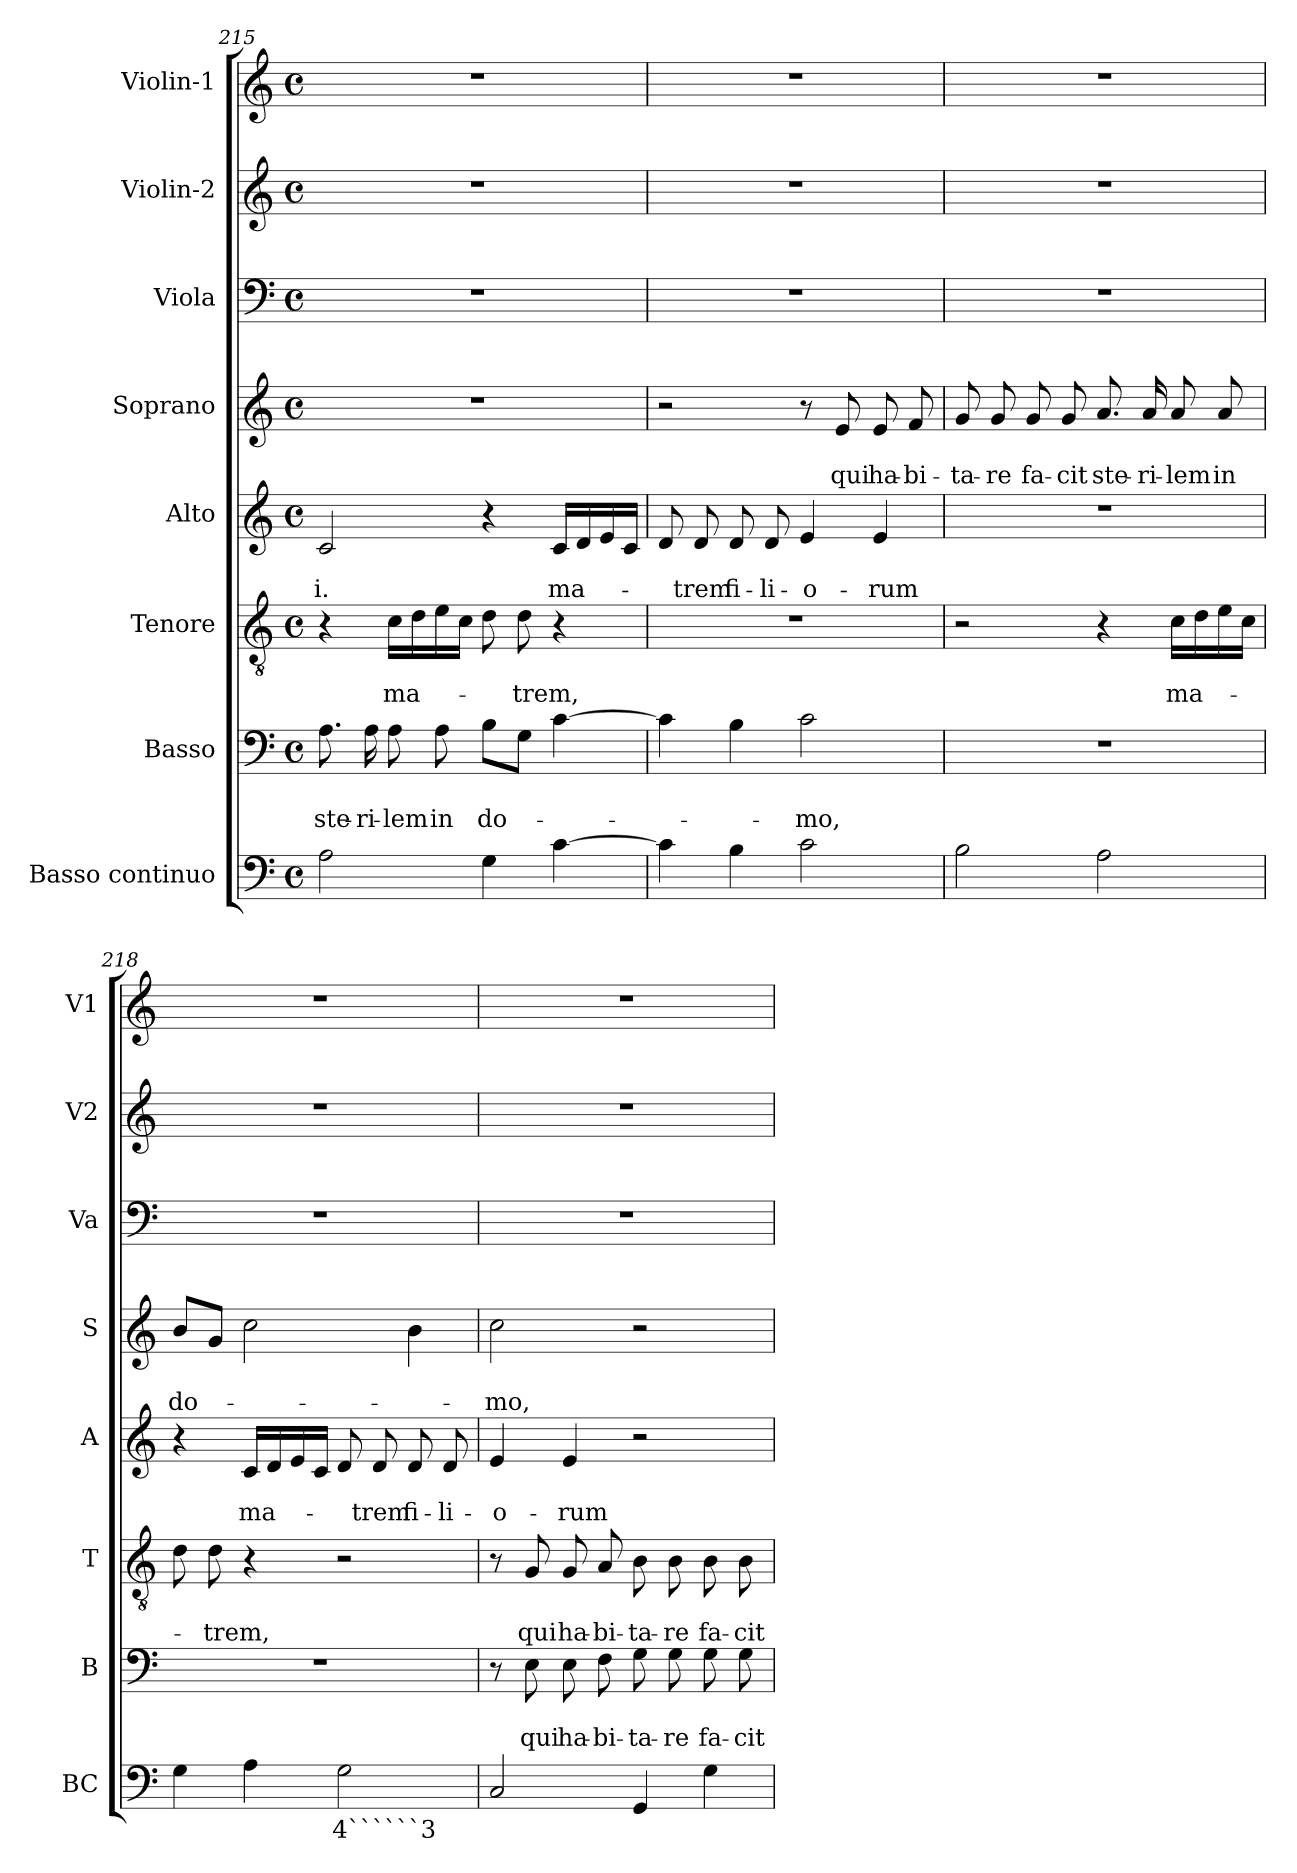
**kern	**text	**kern	**text	**text	**kern	**text	**text	**kern	**text	**text	**kern	**text	**text	**kern	**kern	**kern
*part8	*part8	*part7	*part7	*part7	*part6	*part6	*part6	*part5	*part5	*part5	*part4	*part4	*part4	*part3	*part2	*part1
*staff8	*staff8	*staff7	*staff7	*staff7	*staff6	*staff6	*staff6	*staff5	*staff5	*staff5	*staff4	*staff4	*staff4	*staff3	*staff2	*staff1
*I"Basso continuo	*	*I"Basso	*	*	*I"Tenore	*	*	*I"Alto	*	*	*I"Soprano	*	*	*I"Viola	*I"Violin-2	*I"Violin-1
*I'BC	*	*I'B	*	*	*I'T	*	*	*I'A	*	*	*I'S	*	*	*I'Va	*I'V2	*I'V1
*clefF4	*	*clefF4	*	*	*clefGv2	*	*	*clefG2	*	*	*clefG2	*	*	*clefF4	*clefG2	*clefG2
*k[]	*	*k[]	*	*	*k[]	*	*	*k[]	*	*	*k[]	*	*	*k[]	*k[]	*k[]
*C:	*	*C:	*	*	*C:	*	*	*C:	*	*	*C:	*	*	*C:	*C:	*C:
*M4/4	*	*M4/4	*	*	*M4/4	*	*	*M4/4	*	*	*M4/4	*	*	*M4/4	*M4/4	*M4/4
*met(c)	*	*met(c)	*	*	*met(c)	*	*	*met(c)	*	*	*met(c)	*	*	*met(c)	*met(c)	*met(c)
=215	=215	=215	=215	=215	=215	=215	=215	=215	=215	=215	=215	=215	=215	=215	=215	=215
!	!	!	!	!LO:LY:b	!	!	!	!	!	!LO:LY:b	!	!	!	!	!	!
2A\	.	8.A\	.	ste-	4r	.	.	2c/	.	-i.	1r	.	.	1r	1r	1r
!	!	!	!	!LO:LY:b	!	!	!	!	!	!	!	!	!	!	!	!
.	.	16A\	.	-ri-	.	.	.	.	.	.	.	.	.	.	.	.
!	!	!	!	!LO:LY:b	!	!	!LO:LY:b	!	!	!	!	!	!	!	!	!
.	.	8A\	.	-lem	16c\LL	.	ma-	.	.	.	.	.	.	.	.	.
.	.	.	.	.	16d\	.	.	.	.	.	.	.	.	.	.	.
!	!	!	!	!LO:LY:b	!	!	!	!	!	!	!	!	!	!	!	!
.	.	8A\	.	in	16e\	.	.	.	.	.	.	.	.	.	.	.
.	.	.	.	.	16c\JJ	.	.	.	.	.	.	.	.	.	.	.
!	!	!	!	!LO:LY:b	!	!	!	!	!	!	!	!	!	!	!	!
4G\	.	8B\L	.	do-	8d\	.	.	4r	.	.	.	.	.	.	.	.
!	!	!	!	!	!	!	!LO:LY:b	!	!	!	!	!	!	!	!	!
.	.	8G\J	.	.	8d\	.	-trem,	.	.	.	.	.	.	.	.	.
!	!	!	!	!	!	!	!	!	!	!LO:LY:b	!	!	!	!	!	!
[4c\	.	[4c\	.	.	4r	.	.	16c/LL	.	ma-	.	.	.	.	.	.
.	.	.	.	.	.	.	.	16d/	.	.	.	.	.	.	.	.
.	.	.	.	.	.	.	.	16e/	.	.	.	.	.	.	.	.
.	.	.	.	.	.	.	.	16c/JJ	.	.	.	.	.	.	.	.
=216	=216	=216	=216	=216	=216	=216	=216	=216	=216	=216	=216	=216	=216	=216	=216	=216
4c\]	.	4c\]	.	.	1r	.	.	8d/	.	.	2r	.	.	1r	1r	1r
!	!	!	!	!	!	!	!	!	!	!LO:LY:b	!	!	!	!	!	!
.	.	.	.	.	.	.	.	8d/	.	-trem	.	.	.	.	.	.
!	!	!	!	!	!	!	!	!	!	!LO:LY:b	!	!	!	!	!	!
4B\	.	4B\	.	.	.	.	.	8d/	.	fi-	.	.	.	.	.	.
!	!	!	!	!	!	!	!	!	!	!LO:LY:b	!	!	!	!	!	!
.	.	.	.	.	.	.	.	8d/	.	-li-	.	.	.	.	.	.
!	!	!	!	!LO:LY:b	!	!	!	!	!	!LO:LY:b	!	!	!	!	!	!
2c\	.	2c\	.	-mo,	.	.	.	4e/	.	-o-	8r	.	.	.	.	.
!	!	!	!	!	!	!	!	!	!	!	!	!	!LO:LY:b	!	!	!
.	.	.	.	.	.	.	.	.	.	.	8e/	.	qui	.	.	.
!	!	!	!	!	!	!	!	!	!	!LO:LY:b	!	!	!LO:LY:b	!	!	!
.	.	.	.	.	.	.	.	4e/	.	-rum	8e/	.	ha-	.	.	.
!	!	!	!	!	!	!	!	!	!	!	!	!	!LO:LY:b	!	!	!
.	.	.	.	.	.	.	.	.	.	.	8f/	.	-bi-	.	.	.
=217	=217	=217	=217	=217	=217	=217	=217	=217	=217	=217	=217	=217	=217	=217	=217	=217
!	!	!	!	!	!	!	!	!	!	!	!	!	!LO:LY:b	!	!	!
2B\	.	1r	.	.	2r	.	.	1r	.	.	8g/	.	-ta-	1r	1r	1r
!	!	!	!	!	!	!	!	!	!	!	!	!	!LO:LY:b	!	!	!
.	.	.	.	.	.	.	.	.	.	.	8g/	.	-re	.	.	.
!	!	!	!	!	!	!	!	!	!	!	!	!	!LO:LY:b	!	!	!
.	.	.	.	.	.	.	.	.	.	.	8g/	.	fa-	.	.	.
!	!	!	!	!	!	!	!	!	!	!	!	!	!LO:LY:b	!	!	!
.	.	.	.	.	.	.	.	.	.	.	8g/	.	-cit	.	.	.
!	!	!	!	!	!	!	!	!	!	!	!	!	!LO:LY:b	!	!	!
2A\	.	.	.	.	4r	.	.	.	.	.	8.a/	.	ste-	.	.	.
!	!	!	!	!	!	!	!	!	!	!	!	!	!LO:LY:b	!	!	!
.	.	.	.	.	.	.	.	.	.	.	16a/	.	-ri-	.	.	.
!	!	!	!	!	!	!	!LO:LY:b	!	!	!	!	!	!LO:LY:b	!	!	!
.	.	.	.	.	16c\LL	.	ma-	.	.	.	8a/	.	-lem	.	.	.
.	.	.	.	.	16d\	.	.	.	.	.	.	.	.	.	.	.
!	!	!	!	!	!	!	!	!	!	!	!	!	!LO:LY:b	!	!	!
.	.	.	.	.	16e\	.	.	.	.	.	8a/	.	in	.	.	.
.	.	.	.	.	16c\JJ	.	.	.	.	.	.	.	.	.	.	.
!!LO:PB:g=z
=218	=218	=218	=218	=218	=218	=218	=218	=218	=218	=218	=218	=218	=218	=218	=218	=218
!	!	!	!	!	!	!	!	!	!	!	!	!	!LO:LY:b	!	!	!
4G\	.	1r	.	.	8d\	.	.	4r	.	.	8b/L	.	do-	1r	1r	1r
!	!	!	!	!	!	!	!LO:LY:b	!	!	!	!	!	!	!	!	!
.	.	.	.	.	8d\	.	-trem,	.	.	.	8g/J	.	.	.	.	.
!	!	!	!	!	!	!	!	!	!	!LO:LY:b	!	!	!	!	!	!
4A\	.	.	.	.	4r	.	.	16c/LL	.	ma-	2cc\	.	.	.	.	.
.	.	.	.	.	.	.	.	16d/	.	.	.	.	.	.	.	.
.	.	.	.	.	.	.	.	16e/	.	.	.	.	.	.	.	.
.	.	.	.	.	.	.	.	16c/JJ	.	.	.	.	.	.	.	.
!	!LO:LY:b	!	!	!	!	!	!	!	!	!	!	!	!	!	!	!
2G\	4``````3	.	.	.	2r	.	.	8d/	.	.	.	.	.	.	.	.
!	!	!	!	!	!	!	!	!	!	!LO:LY:b	!	!	!	!	!	!
.	.	.	.	.	.	.	.	8d/	.	-trem	.	.	.	.	.	.
!	!	!	!	!	!	!	!	!	!	!LO:LY:b	!	!	!	!	!	!
.	.	.	.	.	.	.	.	8d/	.	fi-	4b\	.	.	.	.	.
!	!	!	!	!	!	!	!	!	!	!LO:LY:b	!	!	!	!	!	!
.	.	.	.	.	.	.	.	8d/	.	-li-	.	.	.	.	.	.
=219	=219	=219	=219	=219	=219	=219	=219	=219	=219	=219	=219	=219	=219	=219	=219	=219
!	!	!	!	!	!	!	!	!	!	!LO:LY:b	!	!	!LO:LY:b	!	!	!
2C/	.	8r	.	.	8r	.	.	4e/	.	-o-	2cc\	.	-mo,	1r	1r	1r
!	!	!	!	!LO:LY:b	!	!	!LO:LY:b	!	!	!	!	!	!	!	!	!
.	.	8E\	.	qui	8G/	.	qui	.	.	.	.	.	.	.	.	.
!	!	!	!	!LO:LY:b	!	!	!LO:LY:b	!	!	!LO:LY:b	!	!	!	!	!	!
.	.	8E\	.	ha-	8G/	.	ha-	4e/	.	-rum	.	.	.	.	.	.
!	!	!	!	!LO:LY:b	!	!	!LO:LY:b	!	!	!	!	!	!	!	!	!
.	.	8F\	.	-bi-	8A/	.	-bi-	.	.	.	.	.	.	.	.	.
!	!	!	!	!LO:LY:b	!	!	!LO:LY:b	!	!	!	!	!	!	!	!	!
4GG/	.	8G\	.	-ta-	8B\	.	-ta-	2r	.	.	2r	.	.	.	.	.
!	!	!	!	!LO:LY:b	!	!	!LO:LY:b	!	!	!	!	!	!	!	!	!
.	.	8G\	.	-re	8B\	.	-re	.	.	.	.	.	.	.	.	.
!	!	!	!	!LO:LY:b	!	!	!LO:LY:b	!	!	!	!	!	!	!	!	!
4G\	.	8G\	.	fa-	8B\	.	fa-	.	.	.	.	.	.	.	.	.
!	!	!	!	!LO:LY:b	!	!	!LO:LY:b	!	!	!	!	!	!	!	!	!
.	.	8G\	.	-cit	8B\	.	-cit	.	.	.	.	.	.	.	.	.
=	=	=	=	=	=	=	=	=	=	=	=	=	=	=	=	=
*-	*-	*-	*-	*-	*-	*-	*-	*-	*-	*-	*-	*-	*-	*-	*-	*-
